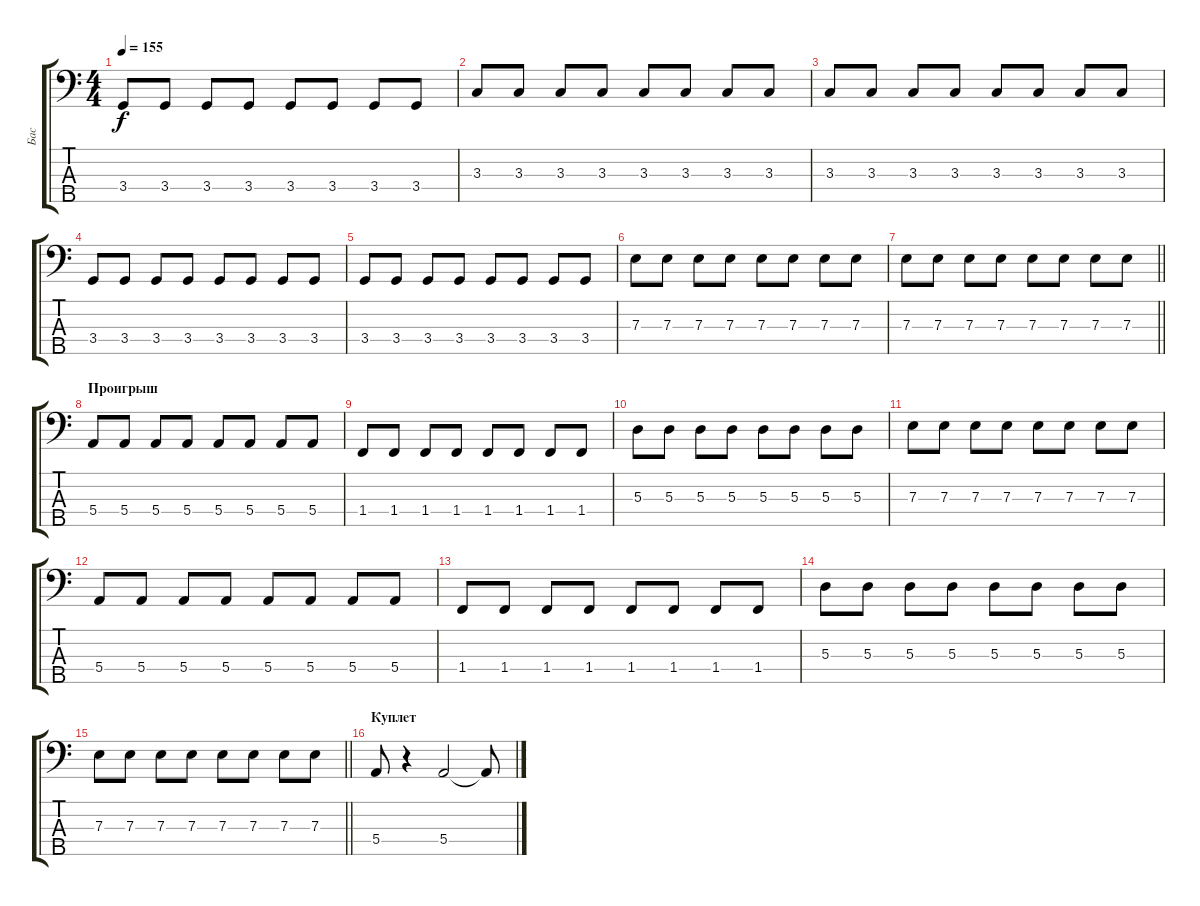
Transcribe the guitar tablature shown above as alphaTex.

\track ("Бас" "Бас") {instrument electricbassfinger}
\staff {score tabs}
\tuning (G2 D2 A1 E1 B0) {hide}
\ts (4 4)
\tempo 155
\clef f4
\ks c
3.4.8{dy f} 3.4.8 3.4.8 3.4.8 3.4.8 3.4.8 3.4.8 3.4.8 |
3.3.8 3.3.8 3.3.8 3.3.8 3.3.8 3.3.8 3.3.8 3.3.8 |
3.3.8 3.3.8 3.3.8 3.3.8 3.3.8 3.3.8 3.3.8 3.3.8 |
3.4.8 3.4.8 3.4.8 3.4.8 3.4.8 3.4.8 3.4.8 3.4.8 |
3.4.8 3.4.8 3.4.8 3.4.8 3.4.8 3.4.8 3.4.8 3.4.8 |
7.3.8 7.3.8 7.3.8 7.3.8 7.3.8 7.3.8 7.3.8 7.3.8 |
\barLineRight lightlight
7.3.8 7.3.8 7.3.8 7.3.8 7.3.8 7.3.8 7.3.8 7.3.8 |
\section ("" "Проигрыш")
5.4.8 5.4.8 5.4.8 5.4.8 5.4.8 5.4.8 5.4.8 5.4.8 |
1.4.8 1.4.8 1.4.8 1.4.8 1.4.8 1.4.8 1.4.8 1.4.8 |
5.3.8 5.3.8 5.3.8 5.3.8 5.3.8 5.3.8 5.3.8 5.3.8 |
7.3.8 7.3.8 7.3.8 7.3.8 7.3.8 7.3.8 7.3.8 7.3.8 |
5.4.8 5.4.8 5.4.8 5.4.8 5.4.8 5.4.8 5.4.8 5.4.8 |
1.4.8 1.4.8 1.4.8 1.4.8 1.4.8 1.4.8 1.4.8 1.4.8 |
5.3.8 5.3.8 5.3.8 5.3.8 5.3.8 5.3.8 5.3.8 5.3.8 |
\barLineRight lightlight
7.3.8 7.3.8 7.3.8 7.3.8 7.3.8 7.3.8 7.3.8 7.3.8 |
\section ("" "Куплет")
5.4.8 r.4 5.4.2 5.4{t}.8
